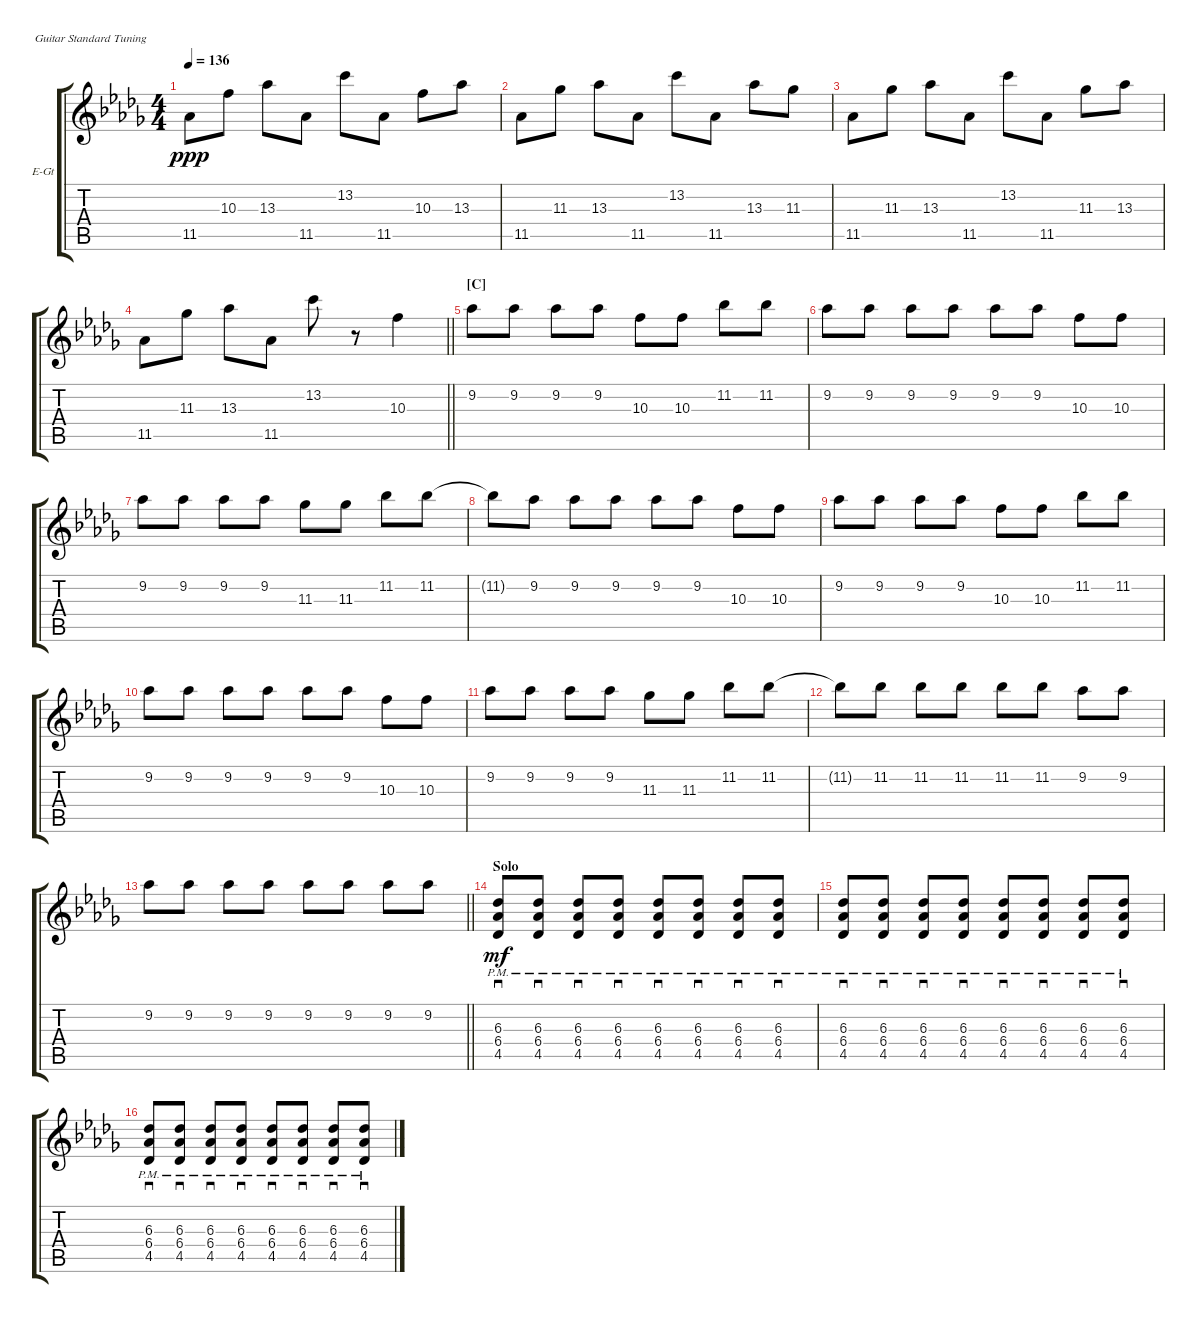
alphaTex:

\bracketExtendMode groupsimilarinstruments
\firstSystemTrackNameOrientation horizontal
\otherSystemsTrackNameOrientation horizontal
\track ("Nick Valensi" "E-Gt") {instrument overdrivenguitar}
\staff {score tabs}
\tuning (E4 B3 G3 D3 A2 E2)
\ts (4 4)
\tempo 136
\clef g2
\ks db
11.5.8{dy ppp} 10.3.8 13.3.8 11.5.8 13.2.8 11.5.8 10.3.8 13.3.8 |
11.5.8 11.3.8 13.3.8 11.5.8 13.2.8 11.5.8 13.3.8 11.3.8 |
11.5.8 11.3.8 13.3.8 11.5.8 13.2.8 11.5.8 11.3.8 13.3.8 |
\barLineRight lightlight
11.5.8 11.3.8 13.3.8 11.5.8 13.2.8 r.8 10.3.4 |
\section ("C" "")
9.2.8 9.2.8 9.2.8 9.2.8 10.3.8 10.3.8 11.2.8 11.2.8 |
9.2.8 9.2.8 9.2.8 9.2.8 9.2.8 9.2.8 10.3.8 10.3.8 |
9.2.8 9.2.8 9.2.8 9.2.8 11.3.8 11.3.8 11.2.8 11.2.8 |
11.2{t}.8 9.2.8 9.2.8 9.2.8 9.2.8 9.2.8 10.3.8 10.3.8 |
9.2.8 9.2.8 9.2.8 9.2.8 10.3.8 10.3.8 11.2.8 11.2.8 |
9.2.8 9.2.8 9.2.8 9.2.8 9.2.8 9.2.8 10.3.8 10.3.8 |
9.2.8 9.2.8 9.2.8 9.2.8 11.3.8 11.3.8 11.2.8 11.2.8 |
11.2{t}.8 11.2.8 11.2.8 11.2.8 11.2.8 11.2.8 9.2.8 9.2.8 |
\barLineRight lightlight
9.2.8 9.2.8 9.2.8 9.2.8 9.2.8 9.2.8 9.2.8 9.2.8 |
\section ("" "Solo")
(6.3{pm} 6.4{pm} 4.5{pm}).8{sd dy mf} (6.3{pm} 6.4{pm} 4.5{pm}).8{sd} (6.3{pm} 6.4{pm} 4.5{pm}).8{sd} (6.3{pm} 6.4{pm} 4.5{pm}).8{sd} (6.3{pm} 6.4{pm} 4.5{pm}).8{sd} (6.3{pm} 6.4{pm} 4.5{pm}).8{sd} (6.3{pm} 6.4{pm} 4.5{pm}).8{sd} (6.3{pm} 6.4{pm} 4.5{pm}).8{sd} |
(6.3{pm} 6.4{pm} 4.5{pm}).8{sd} (6.3{pm} 6.4{pm} 4.5{pm}).8{sd} (6.3{pm} 6.4{pm} 4.5{pm}).8{sd} (6.3{pm} 6.4{pm} 4.5{pm}).8{sd} (6.3{pm} 6.4{pm} 4.5{pm}).8{sd} (6.3{pm} 6.4{pm} 4.5{pm}).8{sd} (6.3{pm} 6.4{pm} 4.5{pm}).8{sd} (6.3{pm} 6.4{pm} 4.5{pm}).8{sd} |
(6.3{pm} 6.4{pm} 4.5{pm}).8{sd} (6.3{pm} 6.4{pm} 4.5{pm}).8{sd} (6.3{pm} 6.4{pm} 4.5{pm}).8{sd} (6.3{pm} 6.4{pm} 4.5{pm}).8{sd} (6.3{pm} 6.4{pm} 4.5{pm}).8{sd} (6.3{pm} 6.4{pm} 4.5{pm}).8{sd} (6.3{pm} 6.4{pm} 4.5{pm}).8{sd} (6.3{pm} 6.4{pm} 4.5{pm}).8{sd}
